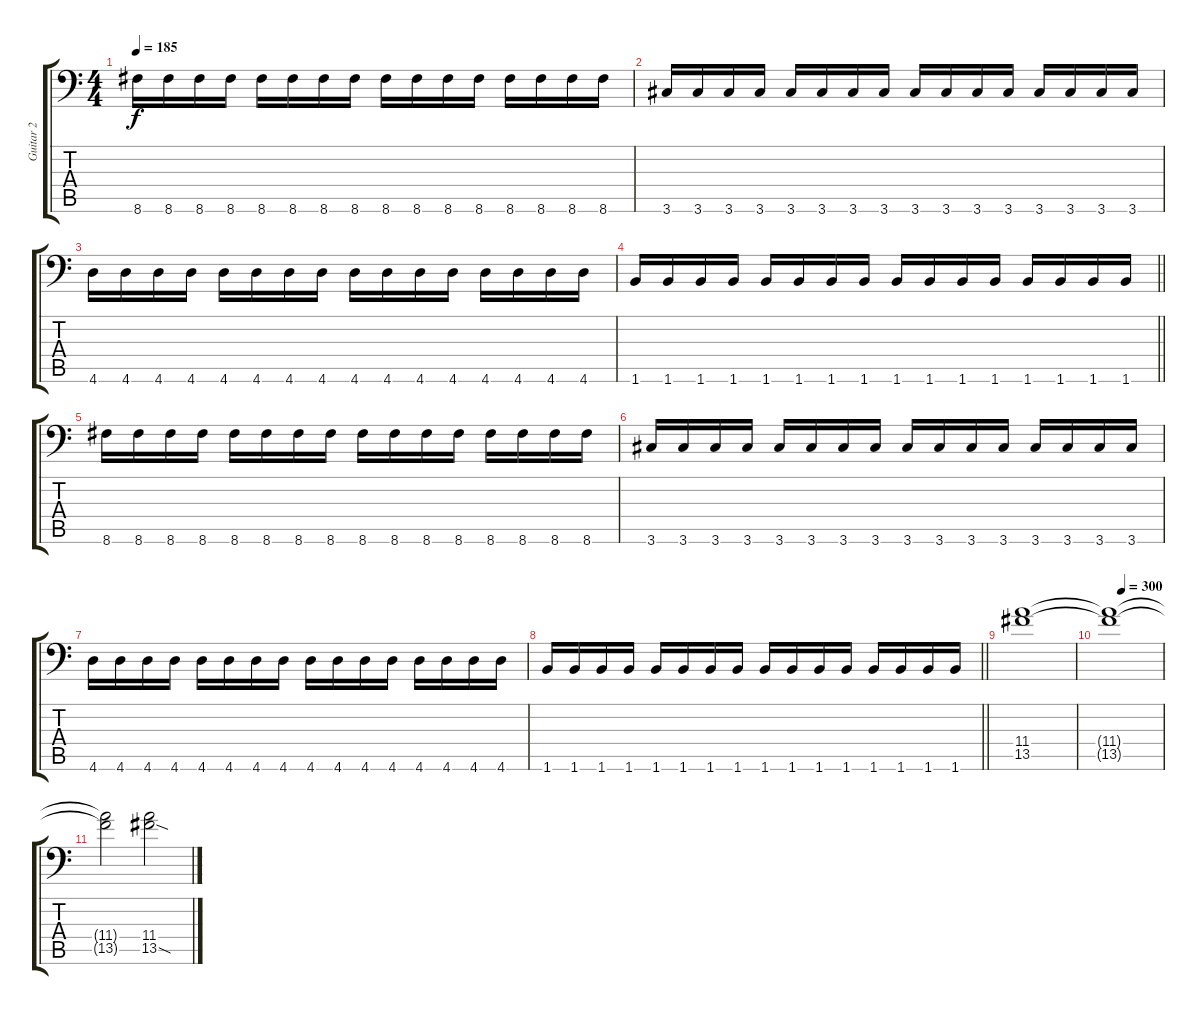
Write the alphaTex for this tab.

\track ("Guitar 2" "Guitar 2") {instrument distortionguitar}
\staff {score tabs}
\tuning (C4 G3 Eb3 Bb2 F2 Bb1) {hide}
\ts (4 4)
\tempo 185
\clef f4
\ks c
8.6.16{dy f} 8.6.16 8.6.16 8.6.16 8.6.16 8.6.16 8.6.16 8.6.16 8.6.16 8.6.16 8.6.16 8.6.16 8.6.16 8.6.16 8.6.16 8.6.16 |
3.6.16 3.6.16 3.6.16 3.6.16 3.6.16 3.6.16 3.6.16 3.6.16 3.6.16 3.6.16 3.6.16 3.6.16 3.6.16 3.6.16 3.6.16 3.6.16 |
4.6.16 4.6.16 4.6.16 4.6.16 4.6.16 4.6.16 4.6.16 4.6.16 4.6.16 4.6.16 4.6.16 4.6.16 4.6.16 4.6.16 4.6.16 4.6.16 |
\barLineRight lightlight
1.6.16 1.6.16 1.6.16 1.6.16 1.6.16 1.6.16 1.6.16 1.6.16 1.6.16 1.6.16 1.6.16 1.6.16 1.6.16 1.6.16 1.6.16 1.6.16 |
8.6.16 8.6.16 8.6.16 8.6.16 8.6.16 8.6.16 8.6.16 8.6.16 8.6.16 8.6.16 8.6.16 8.6.16 8.6.16 8.6.16 8.6.16 8.6.16 |
3.6.16 3.6.16 3.6.16 3.6.16 3.6.16 3.6.16 3.6.16 3.6.16 3.6.16 3.6.16 3.6.16 3.6.16 3.6.16 3.6.16 3.6.16 3.6.16 |
4.6.16 4.6.16 4.6.16 4.6.16 4.6.16 4.6.16 4.6.16 4.6.16 4.6.16 4.6.16 4.6.16 4.6.16 4.6.16 4.6.16 4.6.16 4.6.16 |
\barLineRight lightlight
1.6.16 1.6.16 1.6.16 1.6.16 1.6.16 1.6.16 1.6.16 1.6.16 1.6.16 1.6.16 1.6.16 1.6.16 1.6.16 1.6.16 1.6.16 1.6.16 |
(11.4 13.5).1 |
\tempo (300 0.25)
(11.4{t} 13.5{t}).1 |
(11.4{t} 13.5{t}).2 (11.4 13.5{sod}).2
